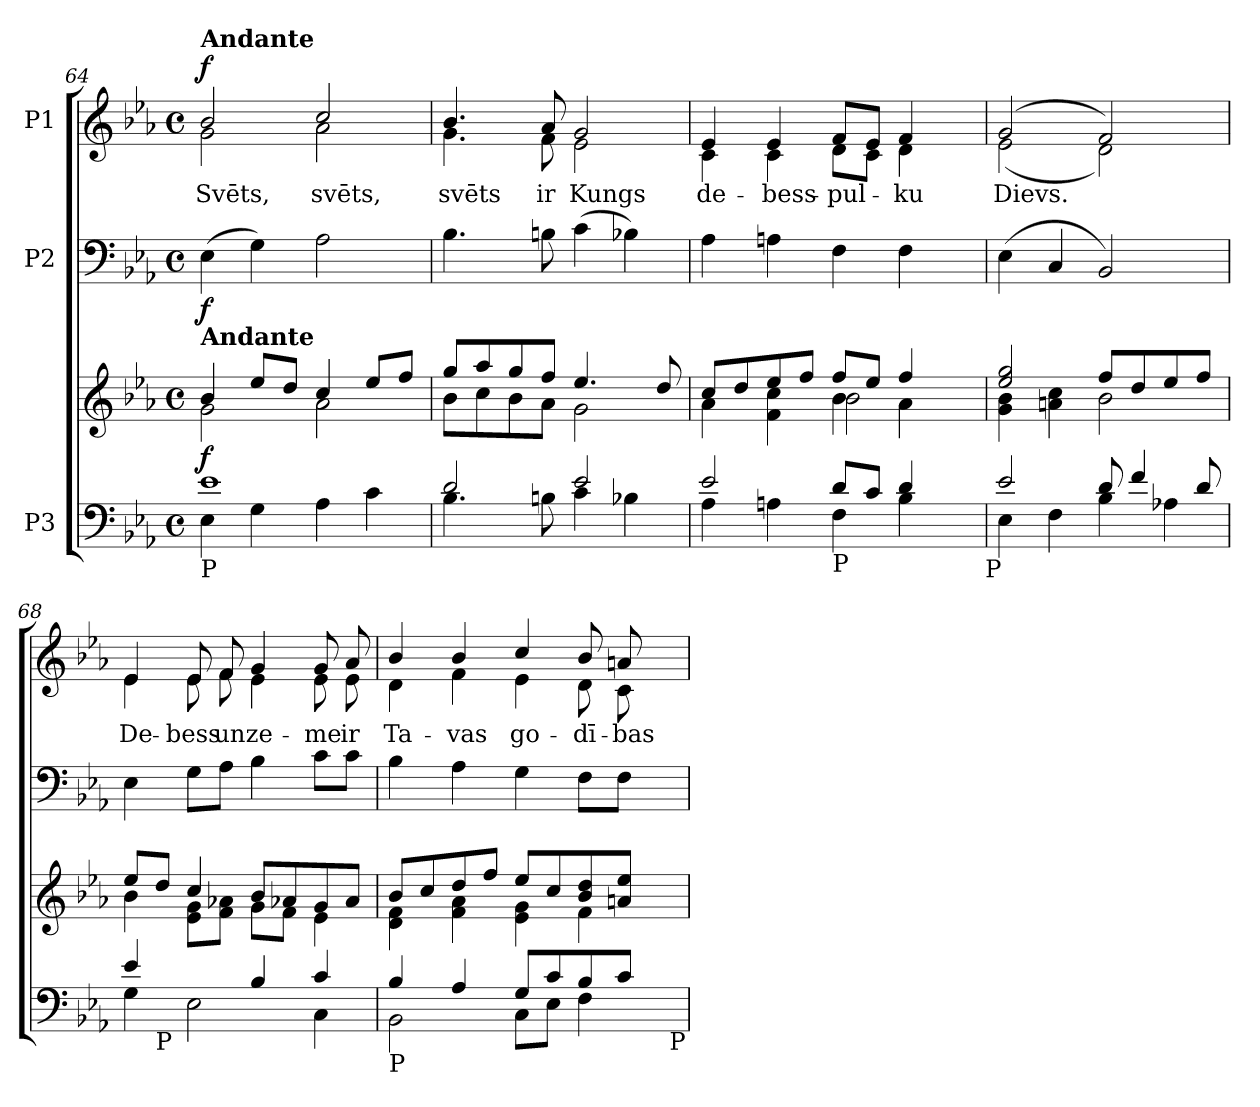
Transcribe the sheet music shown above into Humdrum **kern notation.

**kern	**kern	**dynam	**kern	**dynam	**kern	**text	**dynam
*part3	*part3	*part3	*part2	*part2	*part1	*part1	*part1
*staff4	*staff3	*staff3/4	*staff2	*staff2	*staff1	*staff1	*staff1
*I"P3	*	*	*I"P2	*	*I"P1	*	*
!!LO:PB:g=z
*clefF4	*clefG2	*	*clefF4	*	*clefG2	*	*
*k[b-e-a-]	*k[b-e-a-]	*	*k[b-e-a-]	*	*k[b-e-a-]	*	*
*E-:	*E-:	*	*E-:	*	*E-:	*	*
*M4/4	*M4/4	*	*M4/4	*	*M4/4	*	*
*met(c)	*met(c)	*	*met(c)	*	*met(c)	*	*
*MM80	*MM80	*	*MM80	*	*MM80	*	*
=64	=64	=64	=64	=64	=64	=64	=64
*^	*^	*	*	*	*^	*	*
!	!	!	!	!	!	!	!LO:TX:a:B:t=Andante	!	!	!
!	!	!LO:TX:a:B:t=Andante	!	!	!	!	!	!	!	!
!LO:TX:b:t=P	!	!	!	!	!	!	!	!	!	!
!	!	!	!	!	!	!	!	!	!LO:LY:b:color=#000000	!
1e-i	4E-i\	4b-i/	2gi\	f	(4E-i\	f	2b-i/	2gi\	Svēts,	f
.	4Gi\	8ee-i/L	.	.	4Gi\)	.	.	.	.	.
.	.	8ddi/J	.	.	.	.	.	.	.	.
!	!	!	!	!	!	!	!	!	!LO:LY:b:color=#000000	!
.	4A-i\	4cci/	2a-i\	.	2A-i\	.	2cci/	2a-i\	svēts,	.
.	4ci\	8ee-i/L	.	.	.	.	.	.	.	.
.	.	8ffi/J	.	.	.	.	.	.	.	.
=65	=65	=65	=65	=65	=65	=65	=65	=65	=65	=65
!	!	!	!	!	!	!	!	!	!LO:LY:b:color=#000000	!
2di/	4.B-i\	8ggi/L	8b-i\L	.	4.B-i\	.	4.b-i/	4.gi\	svēts	.
.	.	8aa-i/	8cci\	.	.	.	.	.	.	.
.	.	8ggi/	8b-i\	.	.	.	.	.	.	.
!	!	!	!	!	!	!	!	!	!LO:LY:b:color=#000000	!
.	8Bni\	8ffi/J	8a-i\J	.	8Bni\	.	8a-i/	8fi\	ir	.
!	!	!	!	!	!	!	!	!	!LO:LY:b:color=#000000	!
2e-i/	4ci\	4.ee-i/	2gi\	.	(4ci\	.	2gi/	2e-i\	Kungs	.
.	4B-Xi\	.	.	.	4B-Xi\)	.	.	.	.	.
.	.	8ddi/	.	.	.	.	.	.	.	.
=66	=66	=66	=66	=66	=66	=66	=66	=66	=66	=66
*	*	*	*^	*	*	*	*	*	*	*
!	!	!	!	!	!	!	!	!	!	!LO:LY:b:color=#000000	!
*	*^	*	*	*	*	*	*	*	*	*	*
2e-i/	4A-i\	2ryy	8cci/L	4a-i\	2ryy	.	4A-i\	.	4e-i/	4ci\	de-	.
.	.	.	8ddi/	.	.	.	.	.	.	.	.	.
!	!	!	!	!	!	!	!	!	!	!	!LO:LY:b:color=#000000	!
.	4Ani\	.	8ee-i/	4fi\ 4cci	.	.	4Ani\	.	4e-i/	4ci\	-bess-	.
.	.	.	8ffi/J	.	.	.	.	.	.	.	.	.
!LO:TX:b:t=P	!	!	!	!	!	!	!	!	!	!	!	!
!	!	!	!	!	!	!	!	!	!	!	!LO:LY:b:color=#000000	!
8di/L	4Fi\	4ryy	8ffi/L	4b-i\	2b-i\	.	4Fi\	.	8fi/L	8di\L	-pul-	.
8ci/J	.	.	8ee-i/J	.	.	.	.	.	8e-i/J	8ci\J	.	.
!	!	!	!	!	!	!	!	!	!	!	!LO:LY:b:color=#000000	!
4di/	4B-i\	8ryy	4ffi/	4a-i\	.	.	4Fi\	.	4fi/	4di\	-ku	.
.	.	16ryy	.	.	.	.	.	.	.	.	.	.
.	.	32ryy	.	.	.	.	.	.	.	.	.	.
.	.	64ryy	.	.	.	.	.	.	.	.	.	.
.	.	128...ryy	.	.	.	.	.	.	.	.	.	.
!	!	!LO:TX:b:t=P	!	!	!	!	!	!	!	!	!	!
.	.	1024ryy	.	.	.	.	.	.	.	.	.	.
*	*v	*v	*	*	*	*	*	*	*	*	*	*
*	*	*	*v	*v	*	*	*	*	*	*	*
=67	=67	=67	=67	=67	=67	=67	=67	=67	=67	=67
*	*^	*	*^	*	*	*	*	*	*	*
!	!	!	!	!	!	!	!	!	!	!	!LO:LY:b:color=#000000	!
*	*v	*v	*	*	*	*	*	*	*	*	*	*
*	*	*	*v	*v	*	*	*	*	*	*	*
2e-i/	4E-i\	2ee-i/ 2ggi	4gi\ 4b-i	.	(4E-i\	.	(2gi/	(2e-i\	Dievs.	.
.	4Fi\	.	4ani\ 4cci	.	4Ci/	.	.	.	.	.
8di/	4B-i\	8ffi/L	2b-i\	.	2BB-i/)	.	2fi/)	2di\)	.	.
4fi/	.	8ddi/	.	.	.	.	.	.	.	.
.	4A-Xi\	8ee-i/	.	.	.	.	.	.	.	.
8di/	.	8ffi/J	.	.	.	.	.	.	.	.
=68	=68	=68	=68	=68	=68	=68	=68	=68	=68	=68
!	!	!	!	!	!	!	!	!	!LO:LY:b:color=#000000	!
*	*^	*	*	*	*	*	*	*	*	*
4e-i/	4Gi\	8ryy	8ee-i/L	4b-i\	.	4E-i\	.	4e-i/	4e-i\	De-	.
!	!	!LO:TX:b:t=P	!	!	!	!	!	!	!	!	!
.	.	2..ryy	8ddi/J	.	.	.	.	.	.	.	.
!	!	!	!	!	!	!	!	!	!	!LO:LY:b:color=#000000	!
4ryy	2E-i\	.	4cci/	8e-i\ 8giL	.	8Gi\L	.	8e-i/	8e-i\	-bess	.
!	!	!	!	!	!	!	!	!	!	!LO:LY:b:color=#000000	!
.	.	.	.	8fi\ 8a-XiJ	.	8A-i\J	.	8fi/	8fi\	un	.
!	!	!	!	!	!	!	!	!	!	!LO:LY:b:color=#000000	!
4B-i/	.	.	8b-i/L	8gi\L	.	4B-i\	.	4gi/	4e-i\	ze-	.
.	.	.	8a-Xi/	8fi\J	.	.	.	.	.	.	.
!	!	!	!	!	!	!	!	!	!	!LO:LY:b:color=#000000	!
4ci/	4Ci\	.	8gi/	4e-i\	.	8ci\L	.	8gi/	8e-i\	-me	.
!	!	!	!	!	!	!	!	!	!	!LO:LY:b:color=#000000	!
.	.	.	8a-i/J	.	.	8ci\J	.	8a-i/	8e-i\	ir	.
!!LO:LB:g=z	!!
=69	=69	=69	=69	=69	=69	=69	=69	=69	=69	=69	=69
!LO:TX:b:t=P	!	!	!	!	!	!	!	!	!	!	!
!	!	!	!	!	!	!	!	!	!	!LO:LY:b:color=#000000	!
4B-i/	2BB-i\	2ryy	8b-i/L	4di\ 4fi	.	4B-i\	.	4b-i/	4di\	Ta-	.
.	.	.	8cci/	.	.	.	.	.	.	.	.
!	!	!	!	!	!	!	!	!	!	!LO:LY:b:color=#000000	!
4A-i/	.	.	8ddi/	4fi\ 4a-i	.	4A-i\	.	4b-i/	4fi\	-vas	.
.	.	.	8ffi/J	.	.	.	.	.	.	.	.
!	!	!	!	!	!	!	!	!	!	!LO:LY:b:color=#000000	!
8Gi/L	8Ci\L	4ryy	8ee-i/L	4e-i\ 4gi	.	4Gi\	.	4cci/	4e-i\	go-	.
8ci/	8E-i\J	.	8cci/	.	.	.	.	.	.	.	.
!	!	!	!	!	!	!	!	!	!	!LO:LY:b:color=#000000	!
8B-i/	4Fi\	8ryy	8b-i/ 8ddi	4fi\	.	8Fi\L	.	8b-i/	8di\	-dī-	.
!	!	!	!	!	!	!	!	!	!	!LO:LY:b:color=#000000	!
8ci/J	.	16ryy	8ani/ 8ee-iJ	.	.	8Fi\J	.	8ani/	8ci\	-bas	.
.	.	32ryy	.	.	.	.	.	.	.	.	.
.	.	64ryy	.	.	.	.	.	.	.	.	.
.	.	128...ryy	.	.	.	.	.	.	.	.	.
!	!	!LO:TX:b:t=P	!	!	!	!	!	!	!	!	!
.	.	1024ryy	.	.	.	.	.	.	.	.	.
*v	*v	*v	*	*	*	*	*	*v	*v	*	*
*	*v	*v	*	*	*	*	*	*
=	=	=	=	=	=	=	=
*-	*-	*-	*-	*-	*-	*-	*-
